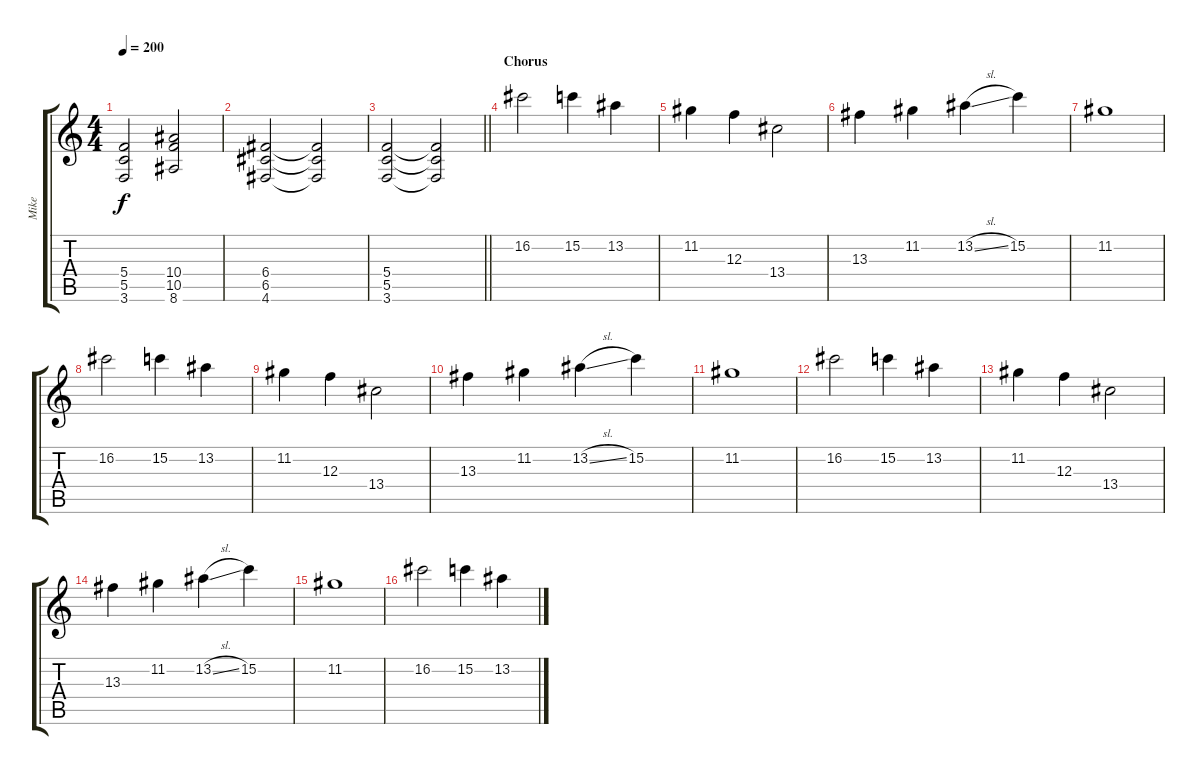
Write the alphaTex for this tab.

\track ("Mike" "Mike") {instrument distortionguitar}
\staff {score tabs}
\tuning (D4 A3 F3 C3 G2 D2) {hide}
\ts (4 4)
\tempo 200
\clef g2
\ks c
(5.4 5.5 3.6).2{dy f} (10.4 10.5 8.6).2 |
(6.4 6.5 4.6).2 (6.4{t} 6.5{t} 4.6{t}).2 |
\barLineRight lightlight
(5.4 5.5 3.6).2 (5.4{t} 5.5{t} 3.6{t}).2 |
\section ("" "Chorus")
16.2.2 15.2.4 13.2.4 |
11.2.4 12.3.4 13.4.2 |
13.3.4 11.2.4 13.2{sl}.4 15.2.4 |
11.2.1 |
16.2.2 15.2.4 13.2.4 |
11.2.4 12.3.4 13.4.2 |
13.3.4 11.2.4 13.2{sl}.4 15.2.4 |
11.2.1 |
16.2.2 15.2.4 13.2.4 |
11.2.4 12.3.4 13.4.2 |
13.3.4 11.2.4 13.2{sl}.4 15.2.4 |
11.2.1 |
16.2.2 15.2.4 13.2.4
